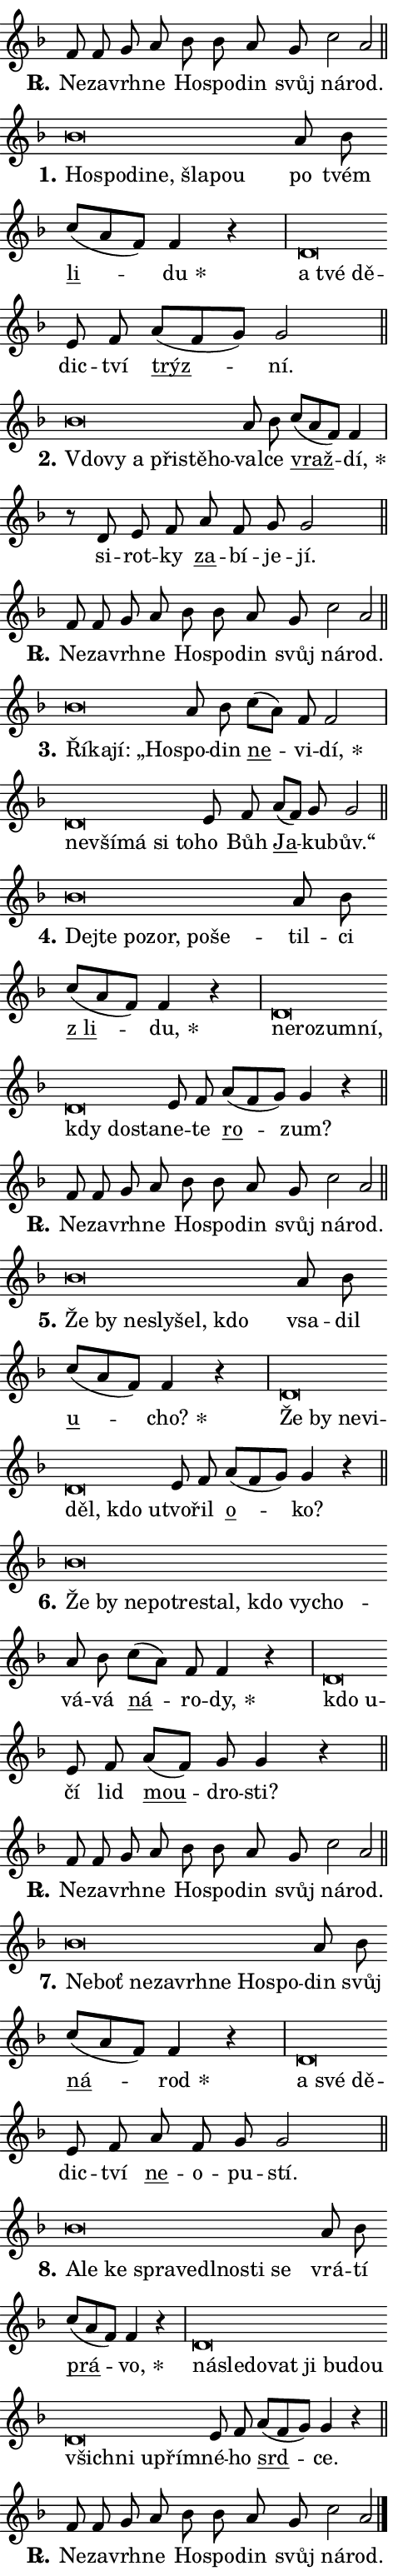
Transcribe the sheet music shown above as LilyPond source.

\version "2.24.0"
\header { tagline = "" }
\paper {
  indent = 0\cm
  top-margin = 0\cm
  right-margin = 0.13\cm % to fit lyric hyphens
  bottom-margin = 0\cm
  left-margin = 0\cm
  paper-width = 8\cm
  page-breaking = #ly:one-page-breaking
  system-system-spacing.basic-distance = #11
  score-system-spacing.basic-distance = #11
  ragged-last = ##f
}


%% Author: Thomas Morley
%% https://lists.gnu.org/archive/html/lilypond-user/2020-05/msg00002.html
#(define (line-position grob)
"Returns position of @var[grob} in current system:
   @code{'start}, if at first time-step
   @code{'end}, if at last time-step
   @code{'middle} otherwise
"
  (let* ((col (ly:item-get-column grob))
         (ln (ly:grob-object col 'left-neighbor))
         (rn (ly:grob-object col 'right-neighbor))
         (col-to-check-left (if (ly:grob? ln) ln col))
         (col-to-check-right (if (ly:grob? rn) rn col))
         (break-dir-left
           (and
             (ly:grob-property col-to-check-left 'non-musical #f)
             (ly:item-break-dir col-to-check-left)))
         (break-dir-right
           (and
             (ly:grob-property col-to-check-right 'non-musical #f)
             (ly:item-break-dir col-to-check-right))))
        (cond ((eqv? 1 break-dir-left) 'start)
              ((eqv? -1 break-dir-right) 'end)
              (else 'middle))))

#(define (tranparent-at-line-position vctor)
  (lambda (grob)
  "Relying on @code{line-position} select the relevant enry from @var{vctor}.
Used to determine transparency,"
    (case (line-position grob)
      ((end) (not (vector-ref vctor 0)))
      ((middle) (not (vector-ref vctor 1)))
      ((start) (not (vector-ref vctor 2))))))

noteHeadBreakVisibility =
#(define-music-function (break-visibility)(vector?)
"Makes @code{NoteHead}s transparent relying on @var{break-visibility}"
#{
  \override NoteHead.transparent =
    #(tranparent-at-line-position break-visibility)
#})

#(define delete-ledgers-for-transparent-note-heads
  (lambda (grob)
    "Reads whether a @code{NoteHead} is transparent.
If so this @code{NoteHead} is removed from @code{'note-heads} from
@var{grob}, which is supposed to be @code{LedgerLineSpanner}.
As a result ledgers are not printed for this @code{NoteHead}"
    (let* ((nhds-array (ly:grob-object grob 'note-heads))
           (nhds-list
             (if (ly:grob-array? nhds-array)
                 (ly:grob-array->list nhds-array)
                 '()))
           ;; Relies on the transparent-property being done before
           ;; Staff.LedgerLineSpanner.after-line-breaking is executed.
           ;; This is fragile ...
           (to-keep
             (remove
               (lambda (nhd)
                 (ly:grob-property nhd 'transparent #f))
               nhds-list)))
      ;; TODO find a better method to iterate over grob-arrays, similiar
      ;; to filter/remove etc for lists
      ;; For now rebuilt from scratch
      (set! (ly:grob-object grob 'note-heads)  '())
      (for-each
        (lambda (nhd)
          (ly:pointer-group-interface::add-grob grob 'note-heads nhd))
        to-keep))))

squashNotes = {
  \override NoteHead.X-extent = #'(-0.2 . 0.2)
  \override NoteHead.Y-extent = #'(-0.75 . 0)
  \override NoteHead.stencil =
    #(lambda (grob)
       (let ((pos (ly:grob-property grob 'staff-position)))
         (begin
           (if (< pos -7) (display "ERROR: Lower brevis then expected\n") (display ""))
           (if (<= pos -6) ly:text-interface::print ly:note-head::print))))
}
unSquashNotes = {
  \revert NoteHead.X-extent
  \revert NoteHead.Y-extent
  \revert NoteHead.stencil
}

hideNotes = \noteHeadBreakVisibility #begin-of-line-visible
unHideNotes = \noteHeadBreakVisibility #all-visible

% work-around for resetting accidentals
% https://lilypond.org/doc/v2.23/Documentation/notation/displaying-rhythms#unmetered-music
cadenzaMeasure = {
  \cadenzaOff
  \partial 1024 s1024
  \cadenzaOn
}

#(define-markup-command (accent layout props text) (markup?)
  "Underline accented syllable"
  (interpret-markup layout props
    #{\markup \override #'(offset . 4.3) \underline { #text }#}))

responsum = \markup \concat {
  "R" \hspace #-1.05 \path #0.1 #'((moveto 0 0.07) (lineto 0.9 0.8)) \hspace #0.05 "."
}

spaceSize = #0.6828661417322834 % exact space size for TeX Gyre Schola

\layout {
  \context {
    \Staff
    \remove "Time_signature_engraver"
    \override LedgerLineSpanner.after-line-breaking = #delete-ledgers-for-transparent-note-heads
  }
  \context {
    \Lyrics {
      \override LyricSpace.minimum-distance = \spaceSize
      \override LyricText.font-name = #"TeX Gyre Schola"
      \override LyricText.font-size = 1
      \override StanzaNumber.font-name = #"TeX Gyre Schola Bold"
      \override StanzaNumber.font-size = 1
    }
  }
  \context {
    \Score 
    \override NoteHead.text =
      #(lambda (grob) 
        (let ((pos (ly:grob-property grob 'staff-position)))
          #{\markup {
            \combine
              \halign #-0.55 \raise #(if (= pos -6) 0 0.5) \override #'(thickness . 2) \draw-line #'(3.2 . 0)
              \musicglyph "noteheads.sM1"
          }#}))
  }
}

% magnetic-lyrics.ily
%
%   written by
%     Jean Abou Samra <jean@abou-samra.fr>
%     Werner Lemberg <wl@gnu.org>
%
%   adapted by
%     Jiri Hon <jiri.hon@gmail.com>
%
% Version 2022-Apr-15

% https://www.mail-archive.com/lilypond-user@gnu.org/msg149350.html

#(define (Left_hyphen_pointer_engraver context)
   "Collect syllable-hyphen-syllable occurrences in lyrics and store
them in properties.  This engraver only looks to the left.  For
example, if the lyrics input is @code{foo -- bar}, it does the
following.

@itemize @bullet
@item
Set the @code{text} property of the @code{LyricHyphen} grob between
@q{foo} and @q{bar} to @code{foo}.

@item
Set the @code{left-hyphen} property of the @code{LyricText} grob with
text @q{foo} to the @code{LyricHyphen} grob between @q{foo} and
@q{bar}.
@end itemize

Use this auxiliary engraver in combination with the
@code{lyric-@/text::@/apply-@/magnetic-@/offset!} hook."
   (let ((hyphen #f)
         (text #f))
     (make-engraver
      (acknowledgers
       ((lyric-syllable-interface engraver grob source-engraver)
        (set! text grob)))
      (end-acknowledgers
       ((lyric-hyphen-interface engraver grob source-engraver)
        ;(when (not (grob::has-interface grob 'lyric-space-interface))
          (set! hyphen grob)));)
      ((stop-translation-timestep engraver)
       (when (and text hyphen)
         (ly:grob-set-object! text 'left-hyphen hyphen))
       (set! text #f)
       (set! hyphen #f)))))

#(define (lyric-text::apply-magnetic-offset! grob)
   "If the space between two syllables is less than the value in
property @code{LyricText@/.details@/.squash-threshold}, move the right
syllable to the left so that it gets concatenated with the left
syllable.

Use this function as a hook for
@code{LyricText@/.after-@/line-@/breaking} if the
@code{Left_@/hyphen_@/pointer_@/engraver} is active."
   (let ((hyphen (ly:grob-object grob 'left-hyphen #f)))
     (when hyphen
       (let ((left-text (ly:spanner-bound hyphen LEFT)))
         (when (grob::has-interface left-text 'lyric-syllable-interface)
           (let* ((common (ly:grob-common-refpoint grob left-text X))
                  (this-x-ext (ly:grob-extent grob common X))
                  (left-x-ext
                   (begin
                     ;; Trigger magnetism for left-text.
                     (ly:grob-property left-text 'after-line-breaking)
                     (ly:grob-extent left-text common X)))
                  ;; `delta` is the gap width between two syllables.
                  (delta (- (interval-start this-x-ext)
                            (interval-end left-x-ext)))
                  (details (ly:grob-property grob 'details))
                  (threshold (assoc-get 'squash-threshold details 0.2)))
             (when (< delta threshold)
               (let* (;; We have to manipulate the input text so that
                      ;; ligatures crossing syllable boundaries are not
                      ;; disabled.  For languages based on the Latin
                      ;; script this is essentially a beautification.
                      ;; However, for non-Western scripts it can be a
                      ;; necessity.
                      (lt (ly:grob-property left-text 'text))
                      (rt (ly:grob-property grob 'text))
                      (is-space (grob::has-interface hyphen 'lyric-space-interface))
                      (space (if is-space " " ""))
                      (extra-delta (if is-space spaceSize 0))
                      ;; Append new syllable.
                      (ltrt-space (if (and (string? lt) (string? rt))
                                (string-append lt space rt)
                                (make-concat-markup (list lt space rt))))
                      ;; Right-align `ltrt` to the right side.
                      (ltrt-space-markup (grob-interpret-markup
                               grob
                               (make-translate-markup
                                (cons (interval-length this-x-ext) 0)
                                (make-right-align-markup ltrt-space)))))
                 (begin
                   ;; Don't print `left-text`.
                   (ly:grob-set-property! left-text 'stencil #f)
                   ;; Set text and stencil (which holds all collected
                   ;; syllables so far) and shift it to the left.
                   (ly:grob-set-property! grob 'text ltrt-space)
                   (ly:grob-set-property! grob 'stencil ltrt-space-markup)
                   (ly:grob-translate-axis! grob (- (- delta extra-delta)) X))))))))))


#(define (lyric-hyphen::displace-bounds-first grob)
   ;; Make very sure this callback isn't triggered too early.
   (let ((left (ly:spanner-bound grob LEFT))
         (right (ly:spanner-bound grob RIGHT)))
     (ly:grob-property left 'after-line-breaking)
     (ly:grob-property right 'after-line-breaking)
     (ly:lyric-hyphen::print grob)))

squashThreshold = #0.4

\layout {
  \context {
    \Lyrics
    \consists #Left_hyphen_pointer_engraver
    \override LyricText.after-line-breaking =
      #lyric-text::apply-magnetic-offset!
    \override LyricHyphen.stencil = #lyric-hyphen::displace-bounds-first
    \override LyricText.details.squash-threshold = \squashThreshold
    \override LyricHyphen.minimum-distance = 0
    \override LyricHyphen.minimum-length = \squashThreshold
  }
}

squashText = \override LyricText.details.squash-threshold = 9999
unSquashText = \override LyricText.details.squash-threshold = \squashThreshold

leftText = \override LyricText.self-alignment-X = #LEFT
unLeftText = \revert LyricText.self-alignment-X

starOffset = #(lambda (grob) 
                (let ((x_offset (ly:self-alignment-interface::aligned-on-x-parent grob)))
                  (if (= x_offset 0) 0 (+ x_offset 1.2))))

star = #(define-music-function (syllable)(string?)
"Append star separator at the end of a syllable"
#{
  \once \override LyricText.X-offset = #starOffset
  \lyricmode { \markup {
    #syllable
    \override #'((font-name . "TeX Gyre Schola Bold")) \hspace #0.2 \lower #0.65 \larger "*"
  } }
#})

starAccent = #(define-music-function (syllable)(string?)
"Append star separator at the end of a syllable and make accent"
#{
  \once \override LyricText.X-offset = #starOffset
  \lyricmode { \markup {
    \accent #syllable
    \override #'((font-name . "TeX Gyre Schola Bold")) \hspace #0.2 \lower #0.65 \larger "*"
  } }
#})

breath = #(define-music-function (syllable)(string?)
"Append breathing indicator at the end of a syllable"
#{
  \lyricmode { \markup { #syllable "+" } }
#})

optionalBreath = #(define-music-function (syllable)(string?)
"Append optional breathing indicator at the end of a syllable"
#{
  \lyricmode { \markup { #syllable "(+)" } }
#})


\score {
    <<
        \new Voice = "melody" { \cadenzaOn \key f \major \relative { f'8 f g a bes bes \bar "" a g \bar "" c2 a \cadenzaMeasure \bar "||" \break } }
        \new Lyrics \lyricsto "melody" { \lyricmode { \set stanza = \responsum
Ne -- za -- vrh -- ne Ho -- spo -- din svůj ná -- rod. } }
    >>
    \layout {}
}

\score {
    <<
        \new Voice = "melody" { \cadenzaOn \key f \major \relative { \squashNotes bes'\breve*1/16 \hideNotes \breve*1/16 \bar "" \breve*1/16 \bar "" \breve*1/16 \bar "" \breve*1/16 \breve*1/16 \bar "" \unHideNotes \unSquashNotes a8 bes \bar "" c[( a f)] f4 r \cadenzaMeasure \bar "|" \squashNotes d\breve*1/16 \hideNotes \breve*1/16 \breve*1/16 \bar "" \unHideNotes \unSquashNotes e8 f \bar "" a[( f g)] g2 \cadenzaMeasure \bar "||" \break } }
        \new Lyrics \lyricsto "melody" { \lyricmode { \set stanza = "1."
\leftText Ho -- \squashText spo -- di -- ne, šla -- pou \unLeftText \unSquashText po tvém \markup \accent li -- \star du \leftText a \squashText tvé dě -- \unLeftText \unSquashText dic -- tví \markup \accent trýz -- ní. } }
    >>
    \layout {}
}

\score {
    <<
        \new Voice = "melody" { \cadenzaOn \key f \major \relative { \squashNotes bes'\breve*1/16 \hideNotes \breve*1/16 \bar "" \breve*1/16 \bar "" \breve*1/16 \bar "" \breve*1/16 \breve*1/16 \bar "" \unHideNotes \unSquashNotes a8 bes \bar "" c[( a f)] f4 \cadenzaMeasure \bar "|" r8 d e8 f \bar "" a f g g2 \cadenzaMeasure \bar "||" \break } }
        \new Lyrics \lyricsto "melody" { \lyricmode { \set stanza = "2."
\leftText Vdo -- \squashText vy a při -- stě -- ho -- \unLeftText \unSquashText val -- ce \markup \accent vraž -- \star dí, si -- rot -- ky \markup \accent za -- bí -- je -- jí. } }
    >>
    \layout {}
}

\score {
    <<
        \new Voice = "melody" { \cadenzaOn \key f \major \relative { f'8 f g a bes bes \bar "" a g \bar "" c2 a \cadenzaMeasure \bar "||" \break } }
        \new Lyrics \lyricsto "melody" { \lyricmode { \set stanza = \responsum
Ne -- za -- vrh -- ne Ho -- spo -- din svůj ná -- rod. } }
    >>
    \layout {}
}

\score {
    <<
        \new Voice = "melody" { \cadenzaOn \key f \major \relative { \squashNotes bes'\breve*1/16 \hideNotes \breve*1/16 \bar "" \breve*1/16 \breve*1/16 \bar "" \unHideNotes \unSquashNotes a8 bes \bar "" c[( a)] f f2 \cadenzaMeasure \bar "|" \squashNotes d\breve*1/16 \hideNotes \breve*1/16 \bar "" \breve*1/16 \bar "" \breve*1/16 \breve*1/16 \bar "" \unHideNotes \unSquashNotes e8 f \bar "" a[( f)] g g2 \cadenzaMeasure \bar "||" \break } }
        \new Lyrics \lyricsto "melody" { \lyricmode { \set stanza = "3."
\leftText Ří -- \squashText ka -- jí: „Ho -- \unLeftText \unSquashText spo -- din \markup \accent ne -- vi -- \star dí, \leftText ne -- \squashText vší -- má si to -- \unLeftText \unSquashText ho Bůh \markup \accent Ja -- ku -- bův.“ } }
    >>
    \layout {}
}

\score {
    <<
        \new Voice = "melody" { \cadenzaOn \key f \major \relative { \squashNotes bes'\breve*1/16 \hideNotes \breve*1/16 \bar "" \breve*1/16 \bar "" \breve*1/16 \bar "" \breve*1/16 \breve*1/16 \bar "" \unHideNotes \unSquashNotes a8 bes \bar "" c[( a f)] f4 r \cadenzaMeasure \bar "|" \squashNotes d\breve*1/16 \hideNotes \breve*1/16 \bar "" \breve*1/16 \bar "" \breve*1/16 \bar "" \breve*1/16 \bar "" \breve*1/16 \breve*1/16 \bar "" \unHideNotes \unSquashNotes e8 f \bar "" a[( f g)] g4 r \cadenzaMeasure \bar "||" \break } }
        \new Lyrics \lyricsto "melody" { \lyricmode { \set stanza = "4."
\leftText Dej -- \squashText te po -- zor, po -- še -- \unLeftText \unSquashText til -- ci \markup \accent "z li" -- \star du, \leftText ne -- \squashText ro -- zum -- ní, kdy do -- sta -- \unLeftText \unSquashText ne -- te \markup \accent ro -- zum? } }
    >>
    \layout {}
}

\score {
    <<
        \new Voice = "melody" { \cadenzaOn \key f \major \relative { f'8 f g a bes bes \bar "" a g \bar "" c2 a \cadenzaMeasure \bar "||" \break } }
        \new Lyrics \lyricsto "melody" { \lyricmode { \set stanza = \responsum
Ne -- za -- vrh -- ne Ho -- spo -- din svůj ná -- rod. } }
    >>
    \layout {}
}

\score {
    <<
        \new Voice = "melody" { \cadenzaOn \key f \major \relative { \squashNotes bes'\breve*1/16 \hideNotes \breve*1/16 \bar "" \breve*1/16 \bar "" \breve*1/16 \bar "" \breve*1/16 \breve*1/16 \bar "" \unHideNotes \unSquashNotes a8 bes \bar "" c[( a f)] f4 r \cadenzaMeasure \bar "|" \squashNotes d\breve*1/16 \hideNotes \breve*1/16 \bar "" \breve*1/16 \bar "" \breve*1/16 \bar "" \breve*1/16 \bar "" \breve*1/16 \breve*1/16 \bar "" \unHideNotes \unSquashNotes e8 f \bar "" a[( f g)] g4 r \cadenzaMeasure \bar "||" \break } }
        \new Lyrics \lyricsto "melody" { \lyricmode { \set stanza = "5."
\leftText Že \squashText by ne -- sly -- šel, kdo \unLeftText \unSquashText vsa -- dil \markup \accent u -- \star cho? \leftText Že \squashText by ne -- vi -- děl, kdo u -- \unLeftText \unSquashText tvo -- řil \markup \accent o -- ko? } }
    >>
    \layout {}
}

\score {
    <<
        \new Voice = "melody" { \cadenzaOn \key f \major \relative { \squashNotes bes'\breve*1/16 \hideNotes \breve*1/16 \bar "" \breve*1/16 \bar "" \breve*1/16 \bar "" \breve*1/16 \bar "" \breve*1/16 \bar "" \breve*1/16 \bar "" \breve*1/16 \breve*1/16 \bar "" \unHideNotes \unSquashNotes a8 bes \bar "" c[( a)] f f4 r \cadenzaMeasure \bar "|" \squashNotes d\breve*1/16 \hideNotes \breve*1/16 \bar "" \unHideNotes \unSquashNotes e8 f \bar "" a[( f)] g g4 r \cadenzaMeasure \bar "||" \break } }
        \new Lyrics \lyricsto "melody" { \lyricmode { \set stanza = "6."
\leftText Že \squashText by ne -- po -- tre -- stal, kdo vy -- cho -- \unLeftText \unSquashText vá -- vá \markup \accent ná -- ro -- \star dy, \leftText kdo \squashText u -- \unLeftText \unSquashText čí lid \markup \accent mou -- dro -- sti? } }
    >>
    \layout {}
}

\score {
    <<
        \new Voice = "melody" { \cadenzaOn \key f \major \relative { f'8 f g a bes bes \bar "" a g \bar "" c2 a \cadenzaMeasure \bar "||" \break } }
        \new Lyrics \lyricsto "melody" { \lyricmode { \set stanza = \responsum
Ne -- za -- vrh -- ne Ho -- spo -- din svůj ná -- rod. } }
    >>
    \layout {}
}

\score {
    <<
        \new Voice = "melody" { \cadenzaOn \key f \major \relative { \squashNotes bes'\breve*1/16 \hideNotes \breve*1/16 \bar "" \breve*1/16 \bar "" \breve*1/16 \bar "" \breve*1/16 \bar "" \breve*1/16 \bar "" \breve*1/16 \breve*1/16 \bar "" \unHideNotes \unSquashNotes a8 bes \bar "" c[( a f)] f4 r \cadenzaMeasure \bar "|" \squashNotes d\breve*1/16 \hideNotes \breve*1/16 \breve*1/16 \bar "" \unHideNotes \unSquashNotes e8 f \bar "" a f g g2 \cadenzaMeasure \bar "||" \break } }
        \new Lyrics \lyricsto "melody" { \lyricmode { \set stanza = "7."
\leftText Ne -- \squashText boť ne -- za -- vrh -- ne Ho -- spo -- \unLeftText \unSquashText din svůj \markup \accent ná -- \star rod \leftText a \squashText své dě -- \unLeftText \unSquashText dic -- tví \markup \accent ne -- o -- pu -- stí. } }
    >>
    \layout {}
}

\score {
    <<
        \new Voice = "melody" { \cadenzaOn \key f \major \relative { \squashNotes bes'\breve*1/16 \hideNotes \breve*1/16 \bar "" \breve*1/16 \bar "" \breve*1/16 \bar "" \breve*1/16 \bar "" \breve*1/16 \bar "" \breve*1/16 \bar "" \breve*1/16 \breve*1/16 \bar "" \unHideNotes \unSquashNotes a8 bes \bar "" c[( a f)] f4 r \cadenzaMeasure \bar "|" \squashNotes d\breve*1/16 \hideNotes \breve*1/16 \bar "" \breve*1/16 \bar "" \breve*1/16 \bar "" \breve*1/16 \bar "" \breve*1/16 \bar "" \breve*1/16 \bar "" \breve*1/16 \bar "" \breve*1/16 \bar "" \breve*1/16 \breve*1/16 \bar "" \unHideNotes \unSquashNotes e8 f \bar "" a[( f g)] g4 r \cadenzaMeasure \bar "||" \break } }
        \new Lyrics \lyricsto "melody" { \lyricmode { \set stanza = "8."
\leftText A -- \squashText le ke spra -- ve -- dl -- no -- sti se \unLeftText \unSquashText vrá -- tí \markup \accent prá -- \star vo, \leftText ná -- \squashText sle -- do -- vat ji bu -- dou všich -- ni u -- přím -- \unLeftText \unSquashText né -- ho \markup \accent srd -- ce. } }
    >>
    \layout {}
}

\score {
    <<
        \new Voice = "melody" { \cadenzaOn \key f \major \relative { f'8 f g a bes bes \bar "" a g \bar "" c2 a \cadenzaMeasure \bar "||" \break } \bar "|." }
        \new Lyrics \lyricsto "melody" { \lyricmode { \set stanza = \responsum
Ne -- za -- vrh -- ne Ho -- spo -- din svůj ná -- rod. } }
    >>
    \layout {}
}
